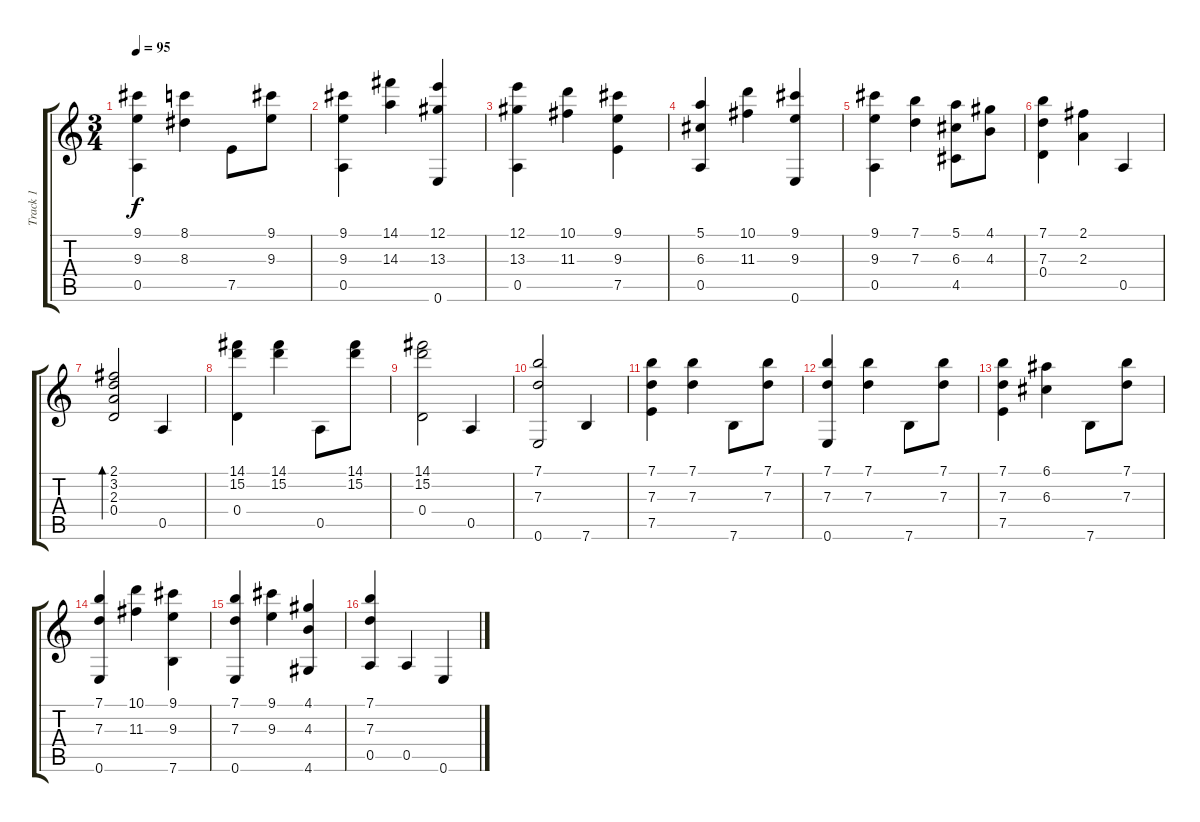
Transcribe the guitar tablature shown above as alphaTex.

\track ("Track 1" "Track 1") {instrument acousticguitarsteel}
\staff {score tabs}
\tuning (E4 B3 G3 D3 A2 E2) {hide}
\ts (3 4)
\tempo 95
\clef g2
\ks c
(9.1 9.3 0.5).4{dy f} (8.1 8.3).4 7.5.8 (9.1 9.3).8 |
(9.1 9.3 0.5).4 (14.1 14.3).4 (12.1 13.3 0.6).4 |
(12.1 13.3 0.5).4 (10.1 11.3).4 (9.1 9.3 7.5).4 |
(5.1 6.3 0.5).4 (10.1 11.3).4 (9.1 9.3 0.6).4 |
(9.1 9.3 0.5).4 (7.1 7.3).4 (5.1 6.3 4.5).8 (4.1 4.3).8 |
(7.1 7.3 0.4).4 (2.1 2.3).4 0.5.4 |
(2.1 3.2 2.3 0.4).2{bd 240} 0.5.4 |
(14.1 15.2 0.4).4 (14.1 15.2).4 0.5.8 (14.1 15.2).8 |
(14.1 15.2 0.4).2 0.5.4 |
(7.1 7.3 0.6).2 7.6.4 |
(7.1 7.3 7.5).4 (7.1 7.3).4 7.6.8 (7.1 7.3).8 |
(7.1 7.3 0.6).4 (7.1 7.3).4 7.6.8 (7.1 7.3).8 |
(7.1 7.3 7.5).4 (6.1 6.3).4 7.6.8 (7.1 7.3).8 |
(7.1 7.3 0.6).4 (10.1 11.3).4 (9.1 9.3 7.6).4 |
(7.1 7.3 0.6).4 (9.1 9.3).4 (4.1 4.3 4.6).4 |
(7.1 7.3 0.5).4 0.5.4 0.6.4
